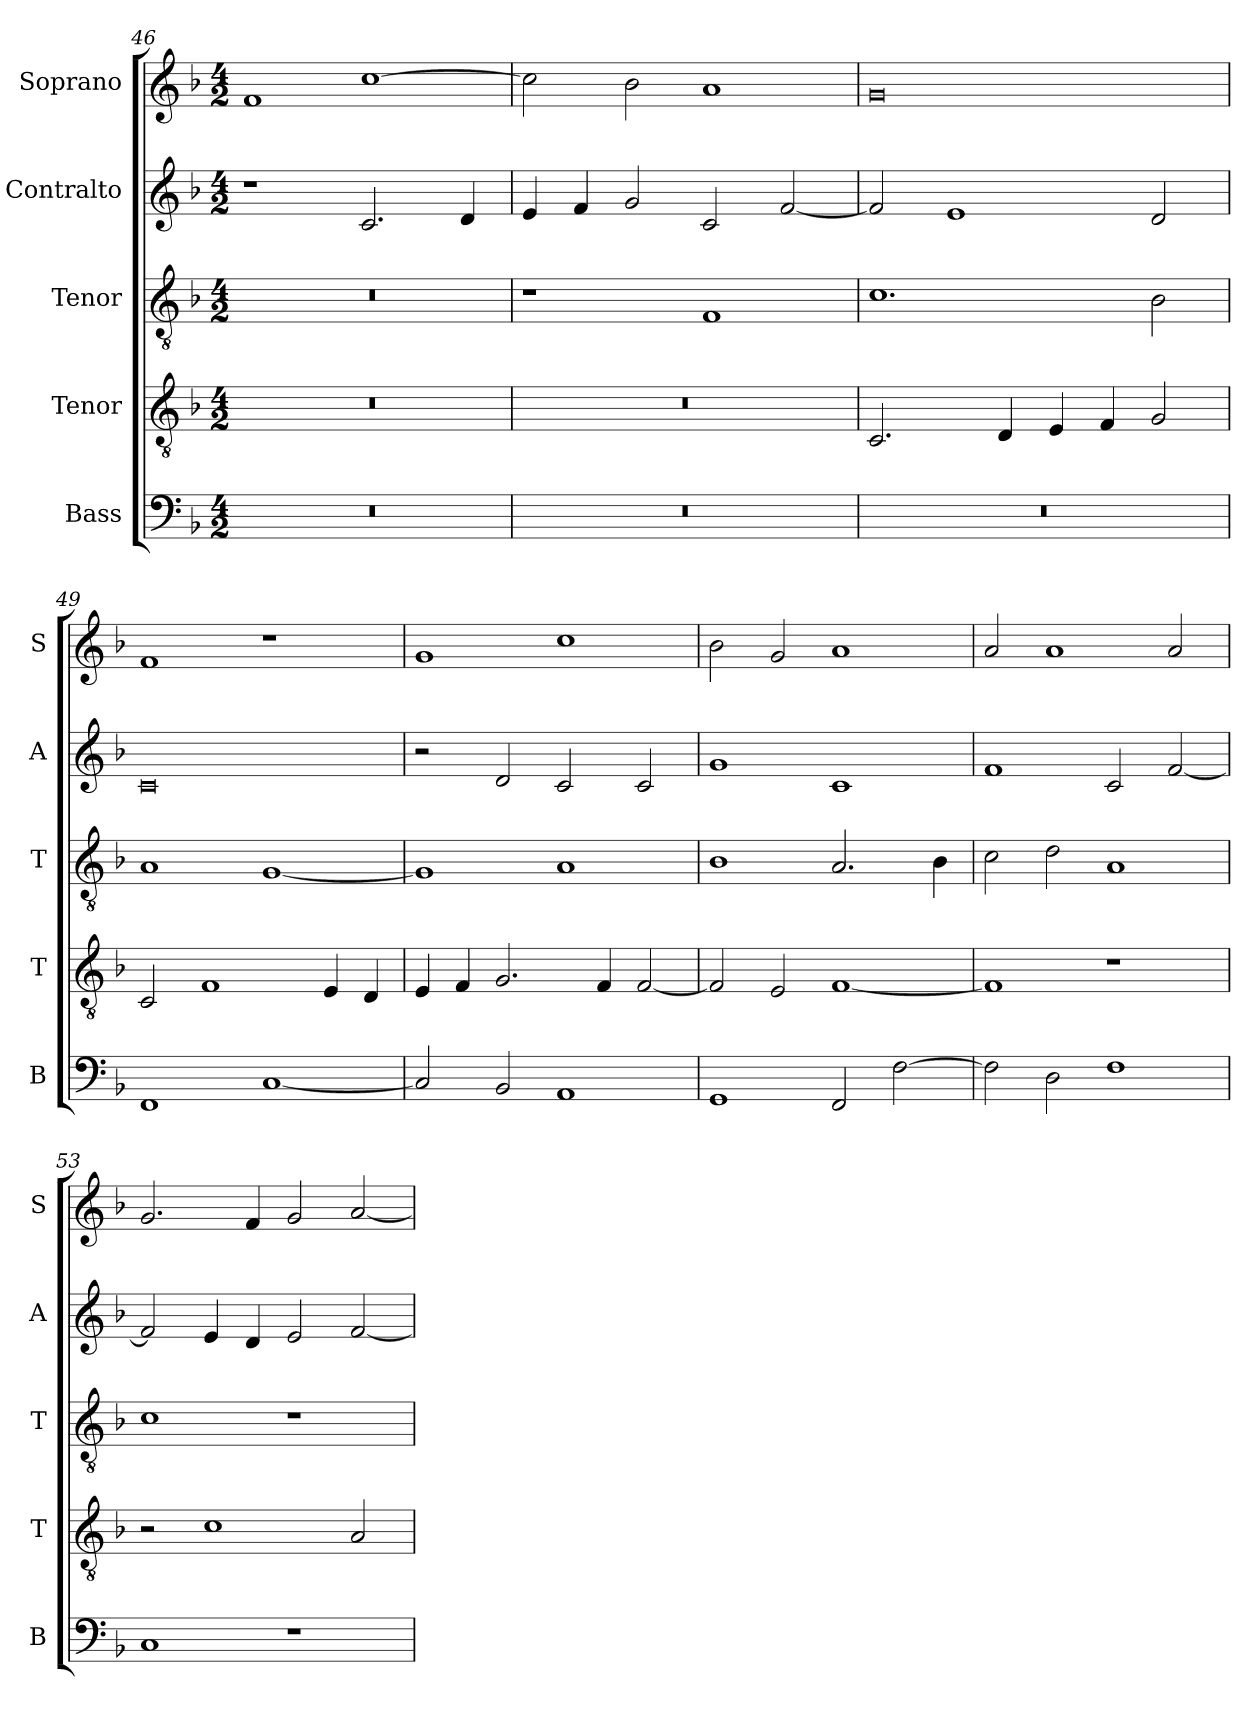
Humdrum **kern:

**kern	**kern	**kern	**kern	**kern
*part5	*part4	*part3	*part2	*part1
*staff5	*staff4	*staff3	*staff2	*staff1
*I"Bass	*I"Tenor	*I"Tenor	*I"Contralto	*I"Soprano
*I'B	*I'T	*I'T	*I'A	*I'S
*clefF4	*clefGv2	*clefGv2	*clefG2	*clefG2
*k[b-]	*k[b-]	*k[b-]	*k[b-]	*k[b-]
*F:ion	*F:ion	*F:ion	*F:ion	*F:ion
*M4/2	*M4/2	*M4/2	*M4/2	*M4/2
=46	=46	=46	=46	=46
0r	0r	0r	1r	1f
.	.	.	2.c	[1cc
.	.	.	4d	.
=47	=47	=47	=47	=47
0r	0r	1r	4e	2cc]
.	.	.	4f	.
.	.	.	2g	2b-
.	.	1F	2c	1a
.	.	.	[2f	.
=48	=48	=48	=48	=48
0r	2.C	1.c	2f]	0g
.	.	.	1e	.
.	4D	.	.	.
.	4E	.	.	.
.	4F	.	.	.
.	2G	2B-	2d	.
=49	=49	=49	=49	=49
1FF	2C	1A	0c	1f
.	1F	.	.	.
[1C	.	[1G	.	1r
.	4E	.	.	.
.	4D	.	.	.
=50	=50	=50	=50	=50
2C]	4E	1G]	2r	1g
.	4F	.	.	.
2BB-	2.G	.	2d	.
1AA	.	1A	2c	1cc
.	4F	.	.	.
.	[2F	.	2c	.
=51	=51	=51	=51	=51
1GG	2F]	1B-	1g	2b-
.	2E	.	.	2g
2FF	[1F	2.A	1c	1a
[2F	.	.	.	.
.	.	4B-	.	.
=52	=52	=52	=52	=52
2F]	1F]	2c	1f	2a
2D	.	2d	.	1a
1F	1r	1A	2c	.
.	.	.	[2f	2a
=53	=53	=53	=53	=53
1C	2r	1c	2f]	2.g
.	1c	.	4e	.
.	.	.	4d	4f
1r	.	1r	2e	2g
.	2A	.	[2f	[2a
=	=	=	=	=
*-	*-	*-	*-	*-
